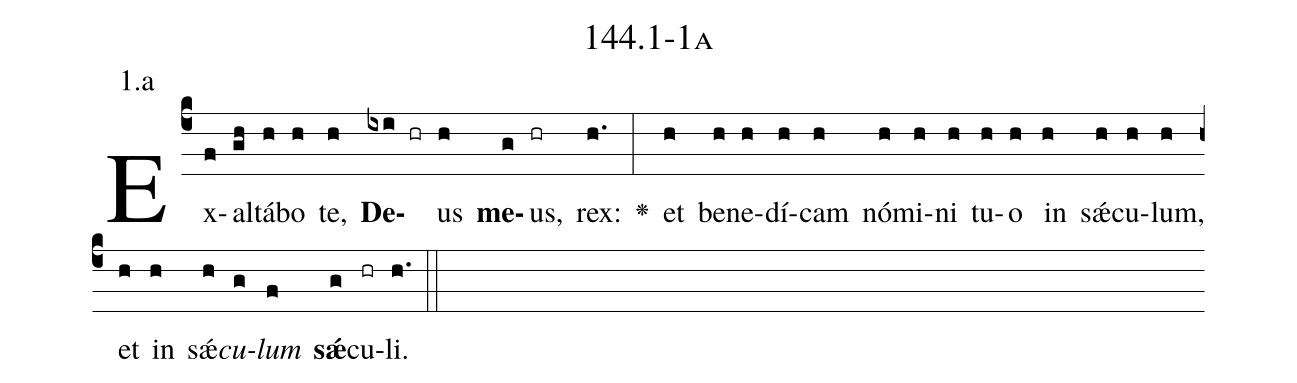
name: 144.1-1a;
annotation: 1.a;
%%
(c4)Ex(f)al(gh)tá(h)bo(h) te,(h) <b>De</b>(ixi hr)us(h) <b>me</b>(g)us,(hr) rex:(h.) <v>\greheightstar</v>(:) et(h) be(h)ne(h)dí(h)cam(h) nó(h)mi(h)ni(h) tu(h)o(h) in(h) sǽ(h)cu(h)lum,(h) et(h) in(h) sǽ(h)<i>cu</i>(g)<i>lum</i>(f) <b>sǽ</b>(g)cu(hr)li.(h.) (::)


%E(h) u(h) o(g) u(f) a(g) e.(h.) (::)
